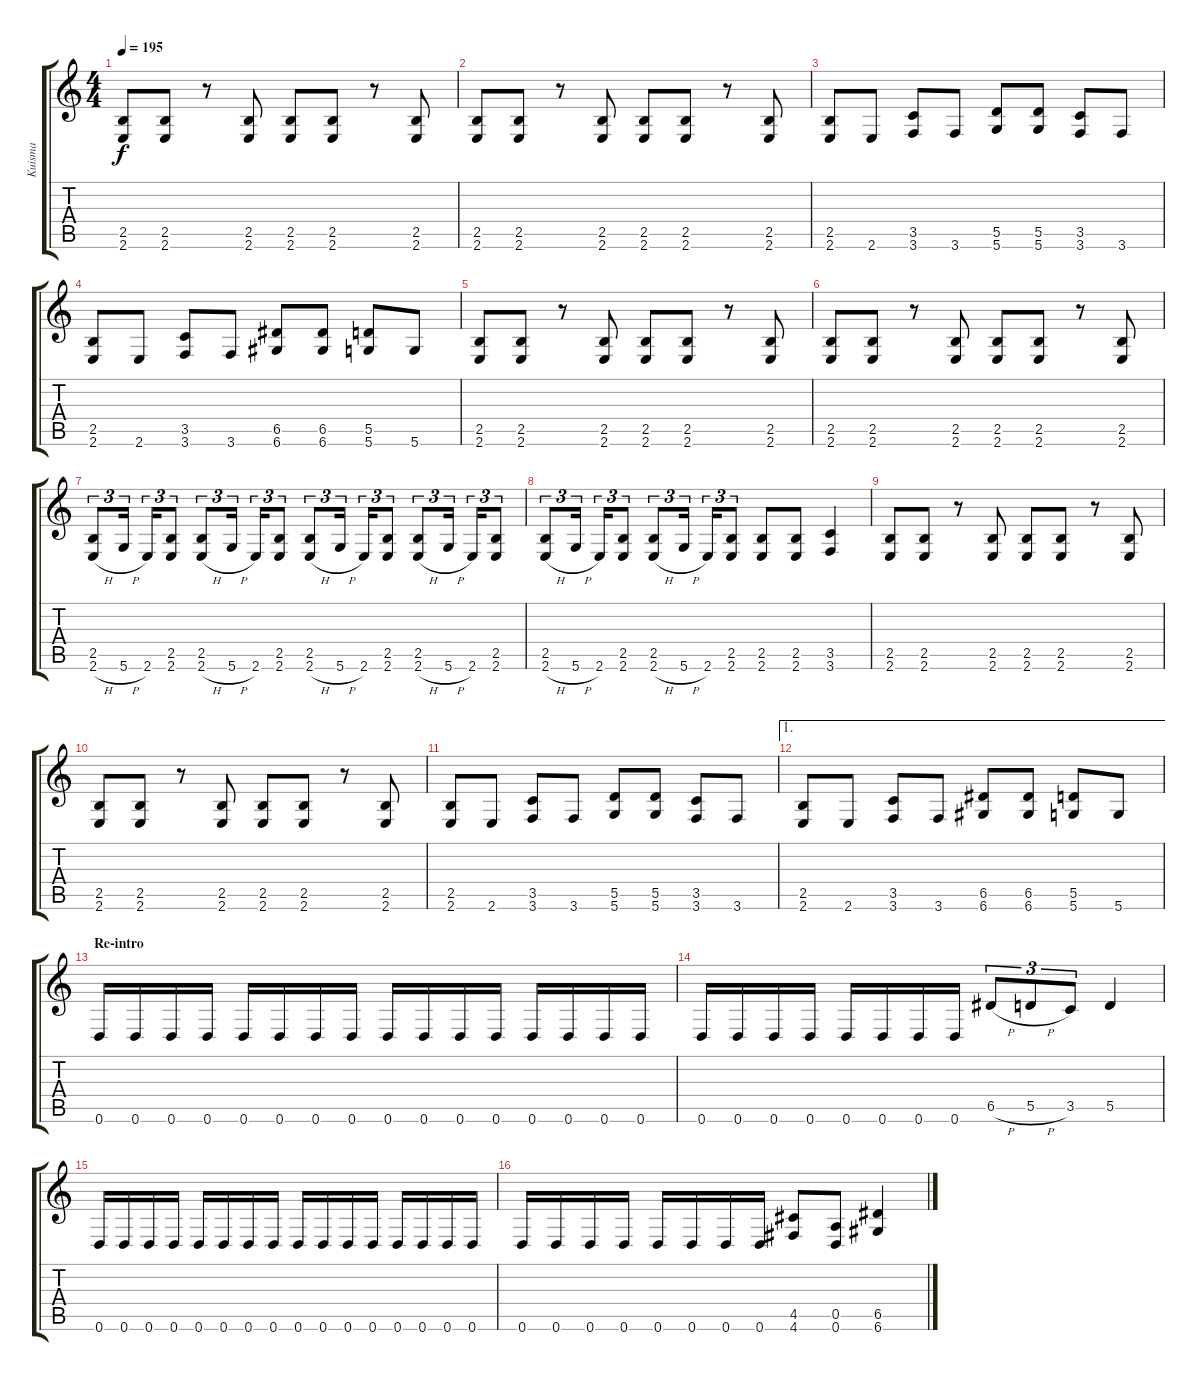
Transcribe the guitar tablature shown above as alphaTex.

\track ("Kuisma" "Kuisma") {instrument distortionguitar}
\staff {score tabs}
\tuning (E4 B3 G3 D3 A2 D2) {hide}
\ts (4 4)
\tempo 195
\clef g2
\ks c
(2.5 2.6).8{dy f} (2.5 2.6).8 r.8 (2.5 2.6).8 (2.5 2.6).8 (2.5 2.6).8 r.8 (2.5 2.6).8 |
(2.5 2.6).8 (2.5 2.6).8 r.8 (2.5 2.6).8 (2.5 2.6).8 (2.5 2.6).8 r.8 (2.5 2.6).8 |
(2.5 2.6).8 2.6.8 (3.5 3.6).8 3.6.8 (5.5 5.6).8 (5.5 5.6).8 (3.5 3.6).8 3.6.8 |
(2.5 2.6).8 2.6.8 (3.5 3.6).8 3.6.8 (6.5 6.6).8 (6.5 6.6).8 (5.5 5.6).8 5.6.8 |
(2.5 2.6).8 (2.5 2.6).8 r.8 (2.5 2.6).8 (2.5 2.6).8 (2.5 2.6).8 r.8 (2.5 2.6).8 |
(2.5 2.6).8 (2.5 2.6).8 r.8 (2.5 2.6).8 (2.5 2.6).8 (2.5 2.6).8 r.8 (2.5 2.6).8 |
(2.5 2.6{h}).8{tu (3 2)} 5.6{h}.16{tu (3 2)} 2.6.16{tu (3 2)} (2.5 2.6).8{tu (3 2)} (2.5 2.6{h}).8{tu (3 2)} 5.6{h}.16{tu (3 2)} 2.6.16{tu (3 2)} (2.5 2.6).8{tu (3 2)} (2.5 2.6{h}).8{tu (3 2)} 5.6{h}.16{tu (3 2)} 2.6.16{tu (3 2)} (2.5 2.6).8{tu (3 2)} (2.5 2.6{h}).8{tu (3 2)} 5.6{h}.16{tu (3 2)} 2.6.16{tu (3 2)} (2.5 2.6).8{tu (3 2)} |
(2.5 2.6{h}).8{tu (3 2)} 5.6{h}.16{tu (3 2)} 2.6.16{tu (3 2)} (2.5 2.6).8{tu (3 2)} (2.5 2.6{h}).8{tu (3 2)} 5.6{h}.16{tu (3 2)} 2.6.16{tu (3 2)} (2.5 2.6).8{tu (3 2)} (2.5 2.6).8 (2.5 2.6).8 (3.5 3.6).4 |
(2.5 2.6).8 (2.5 2.6).8 r.8 (2.5 2.6).8 (2.5 2.6).8 (2.5 2.6).8 r.8 (2.5 2.6).8 |
(2.5 2.6).8 (2.5 2.6).8 r.8 (2.5 2.6).8 (2.5 2.6).8 (2.5 2.6).8 r.8 (2.5 2.6).8 |
(2.5 2.6).8 2.6.8 (3.5 3.6).8 3.6.8 (5.5 5.6).8 (5.5 5.6).8 (3.5 3.6).8 3.6.8 |
\ae 1
(2.5 2.6).8 2.6.8 (3.5 3.6).8 3.6.8 (6.5 6.6).8 (6.5 6.6).8 (5.5 5.6).8 5.6.8 |
\section ("" "Re-intro")
0.6.16 0.6.16 0.6.16 0.6.16 0.6.16 0.6.16 0.6.16 0.6.16 0.6.16 0.6.16 0.6.16 0.6.16 0.6.16 0.6.16 0.6.16 0.6.16 |
0.6.16 0.6.16 0.6.16 0.6.16 0.6.16 0.6.16 0.6.16 0.6.16 6.5{h}.8{tu (3 2)} 5.5{h}.8{tu (3 2)} 3.5.8{tu (3 2)} 5.5.4 |
0.6.16 0.6.16 0.6.16 0.6.16 0.6.16 0.6.16 0.6.16 0.6.16 0.6.16 0.6.16 0.6.16 0.6.16 0.6.16 0.6.16 0.6.16 0.6.16 |
0.6.16 0.6.16 0.6.16 0.6.16 0.6.16 0.6.16 0.6.16 0.6.16 (4.5 4.6).8 (0.5 0.6).8 (6.5 6.6).4
